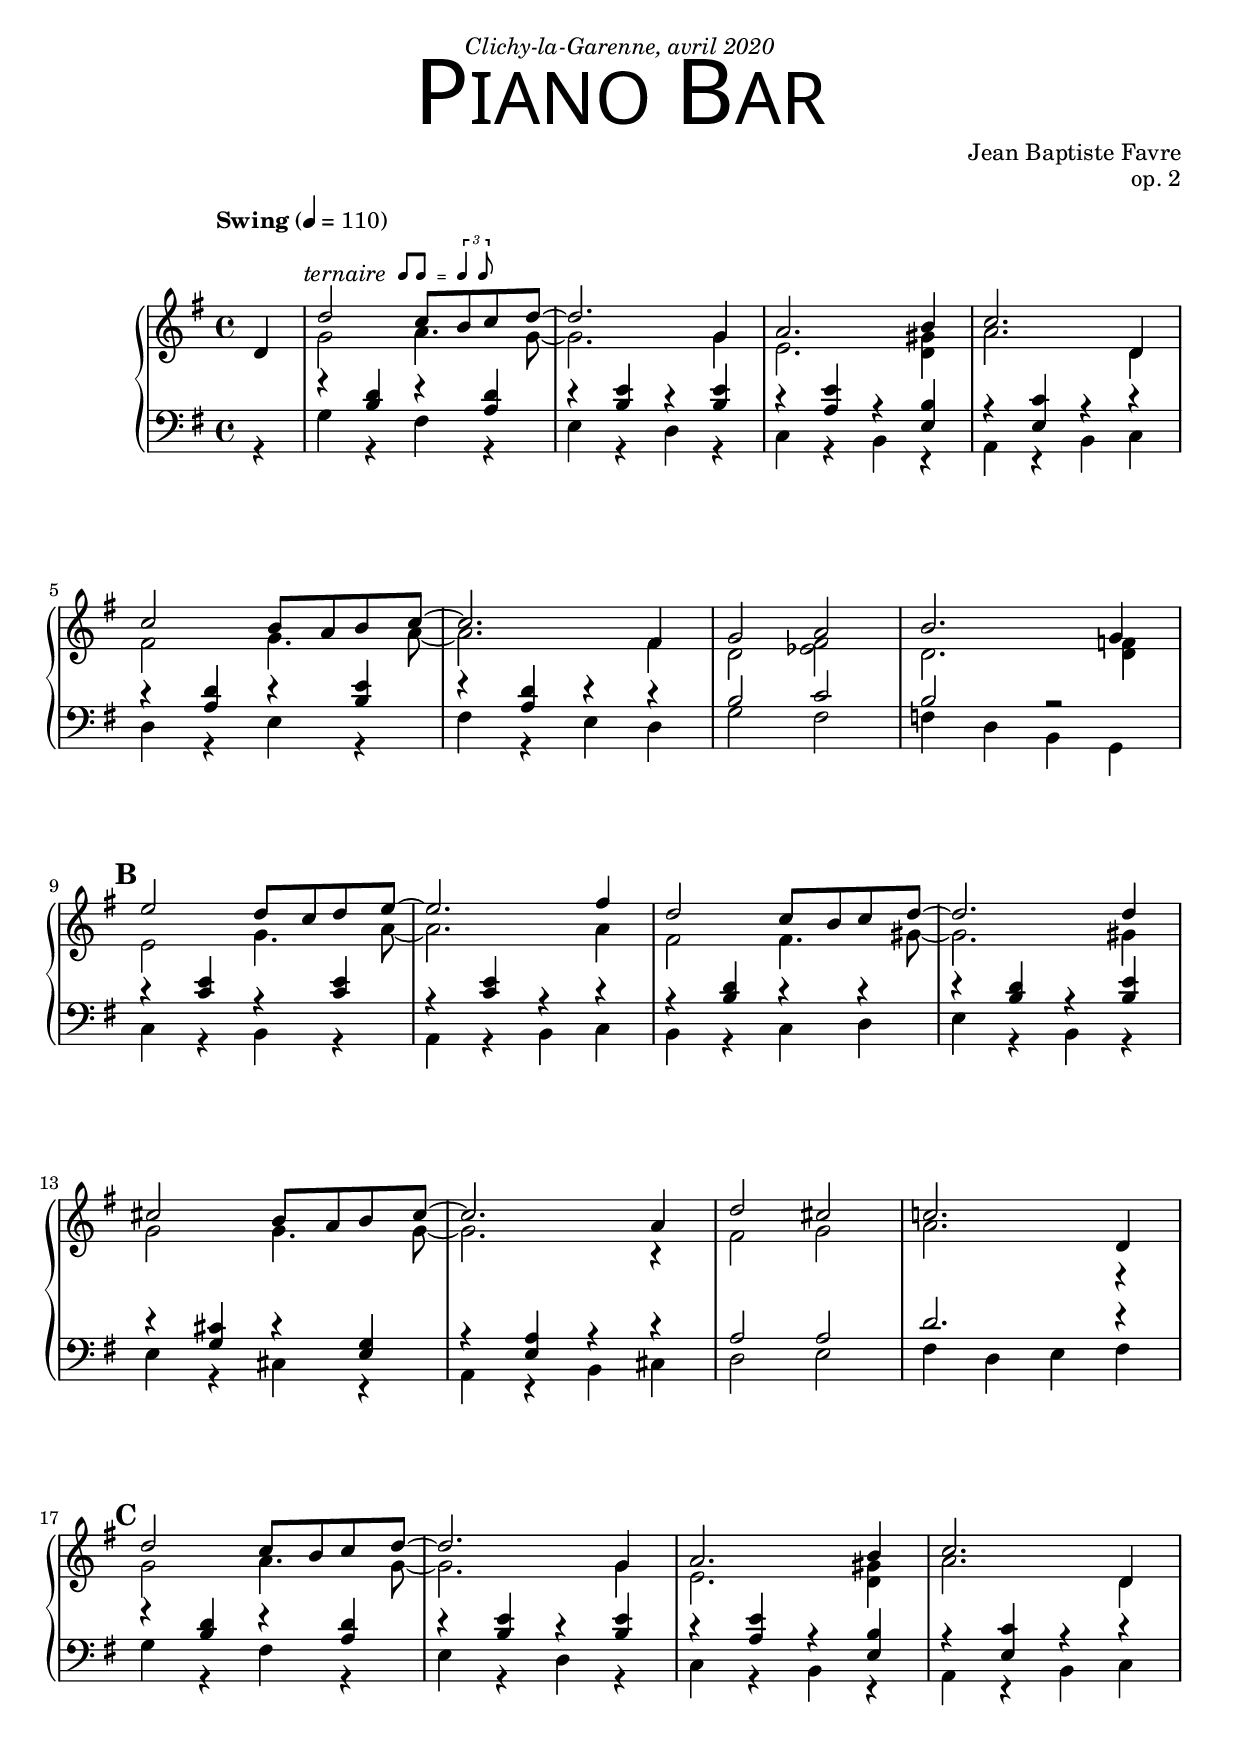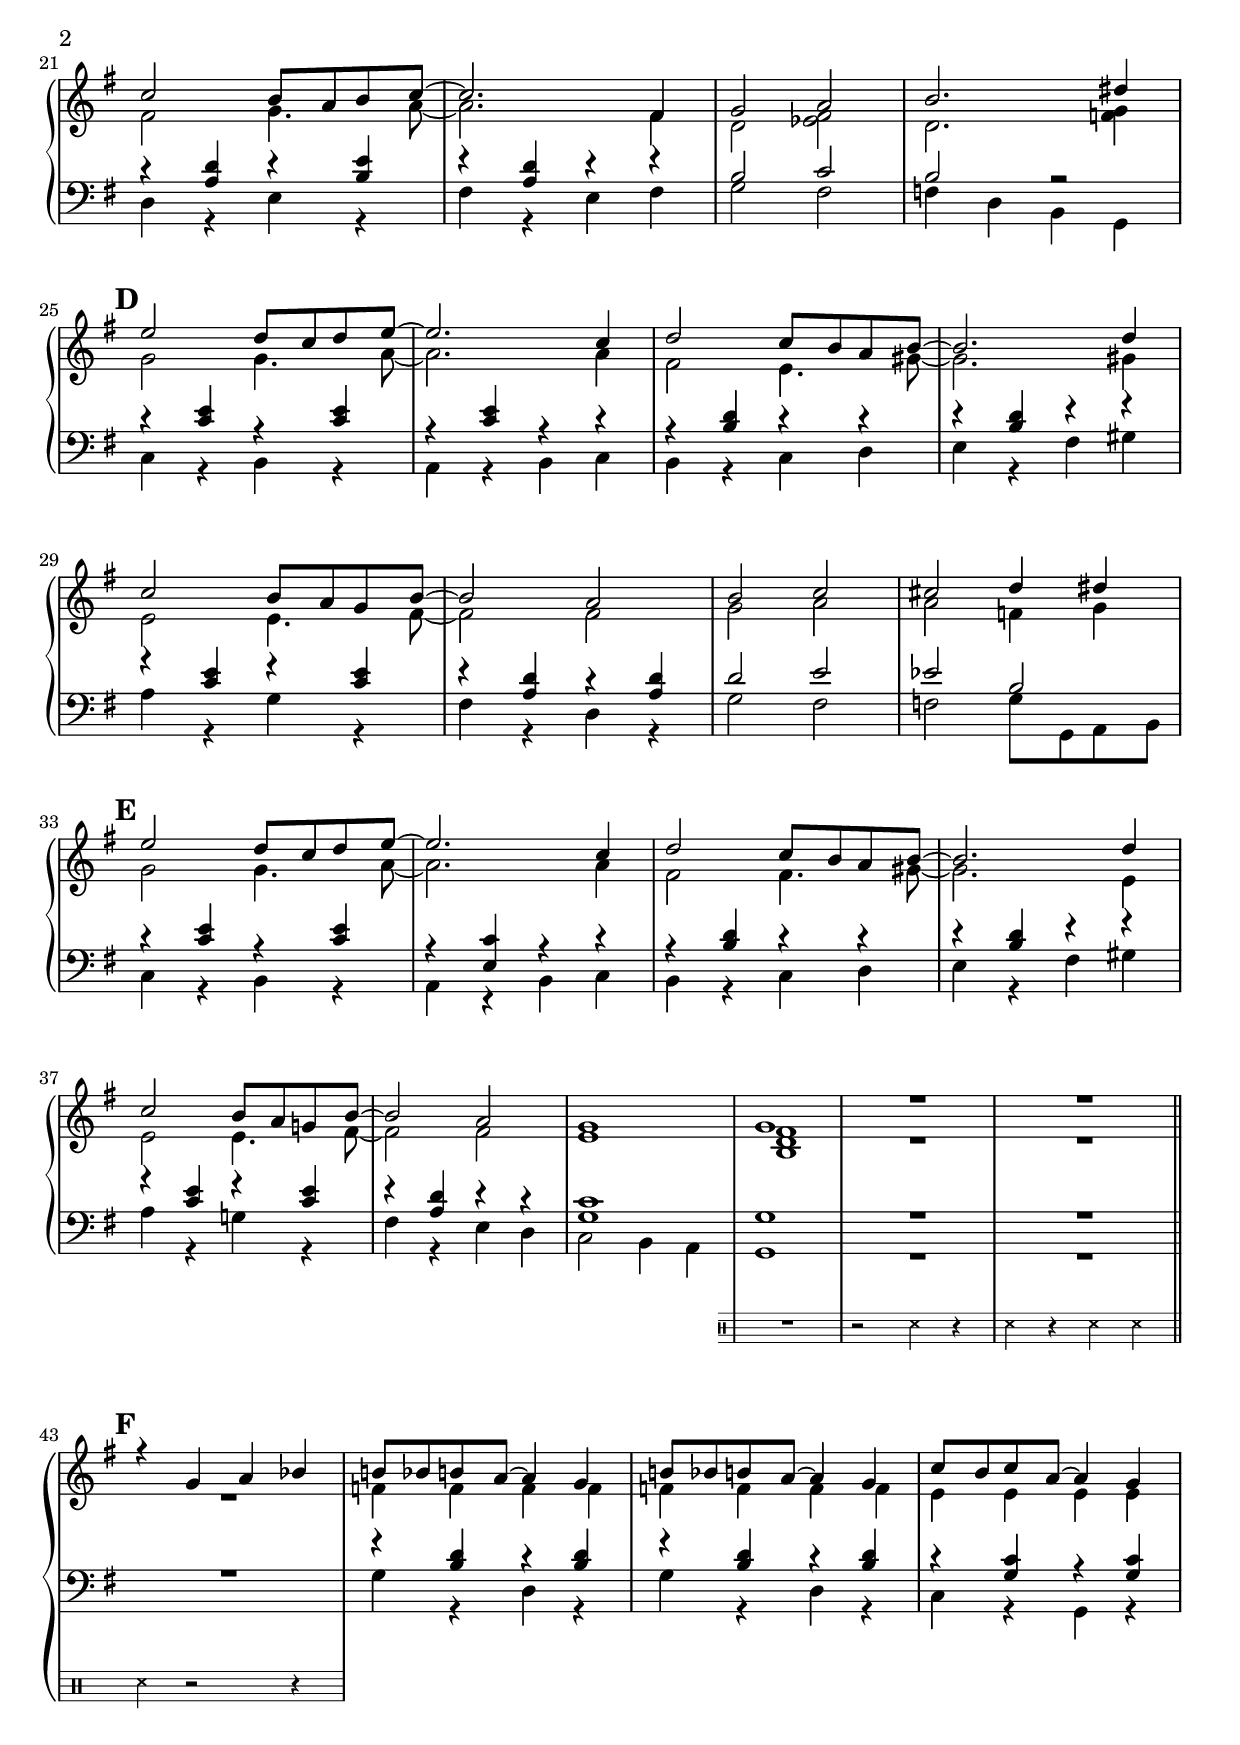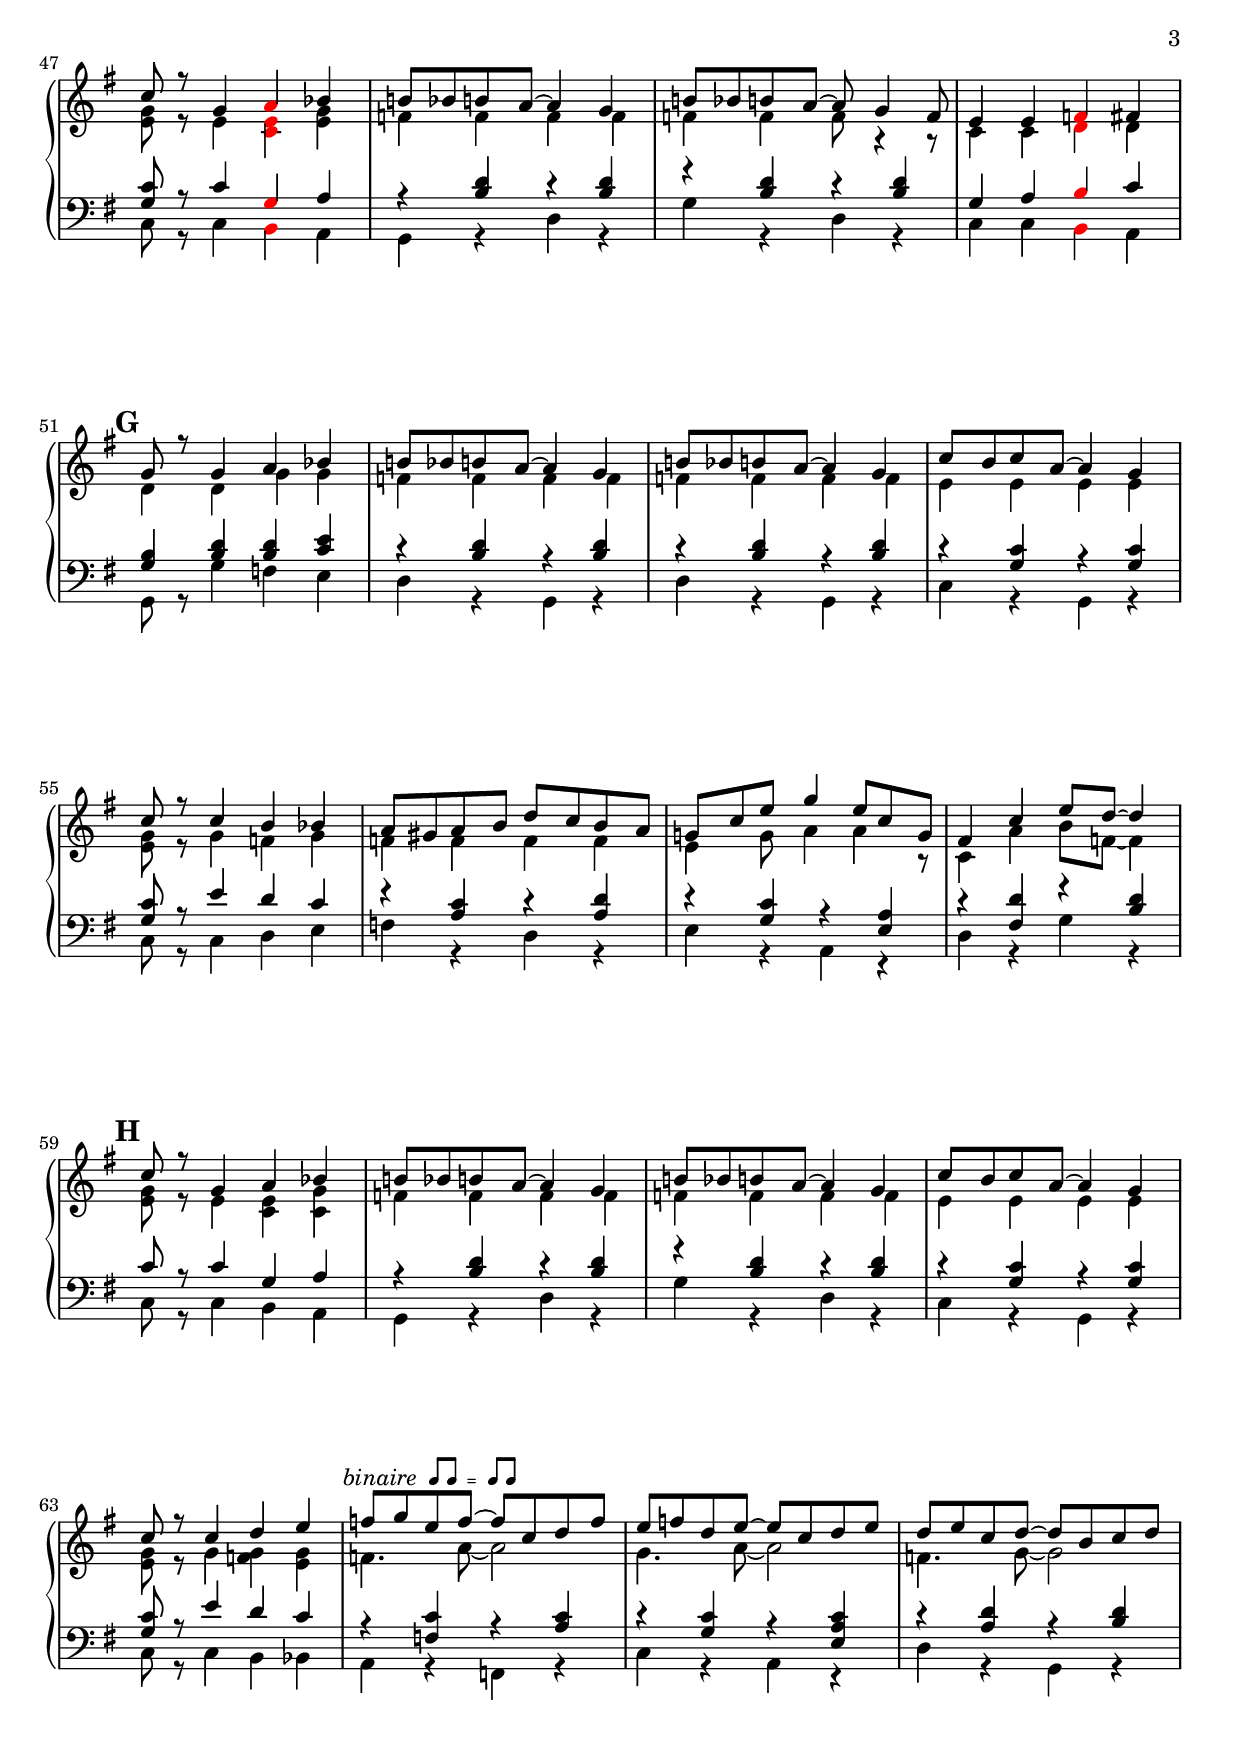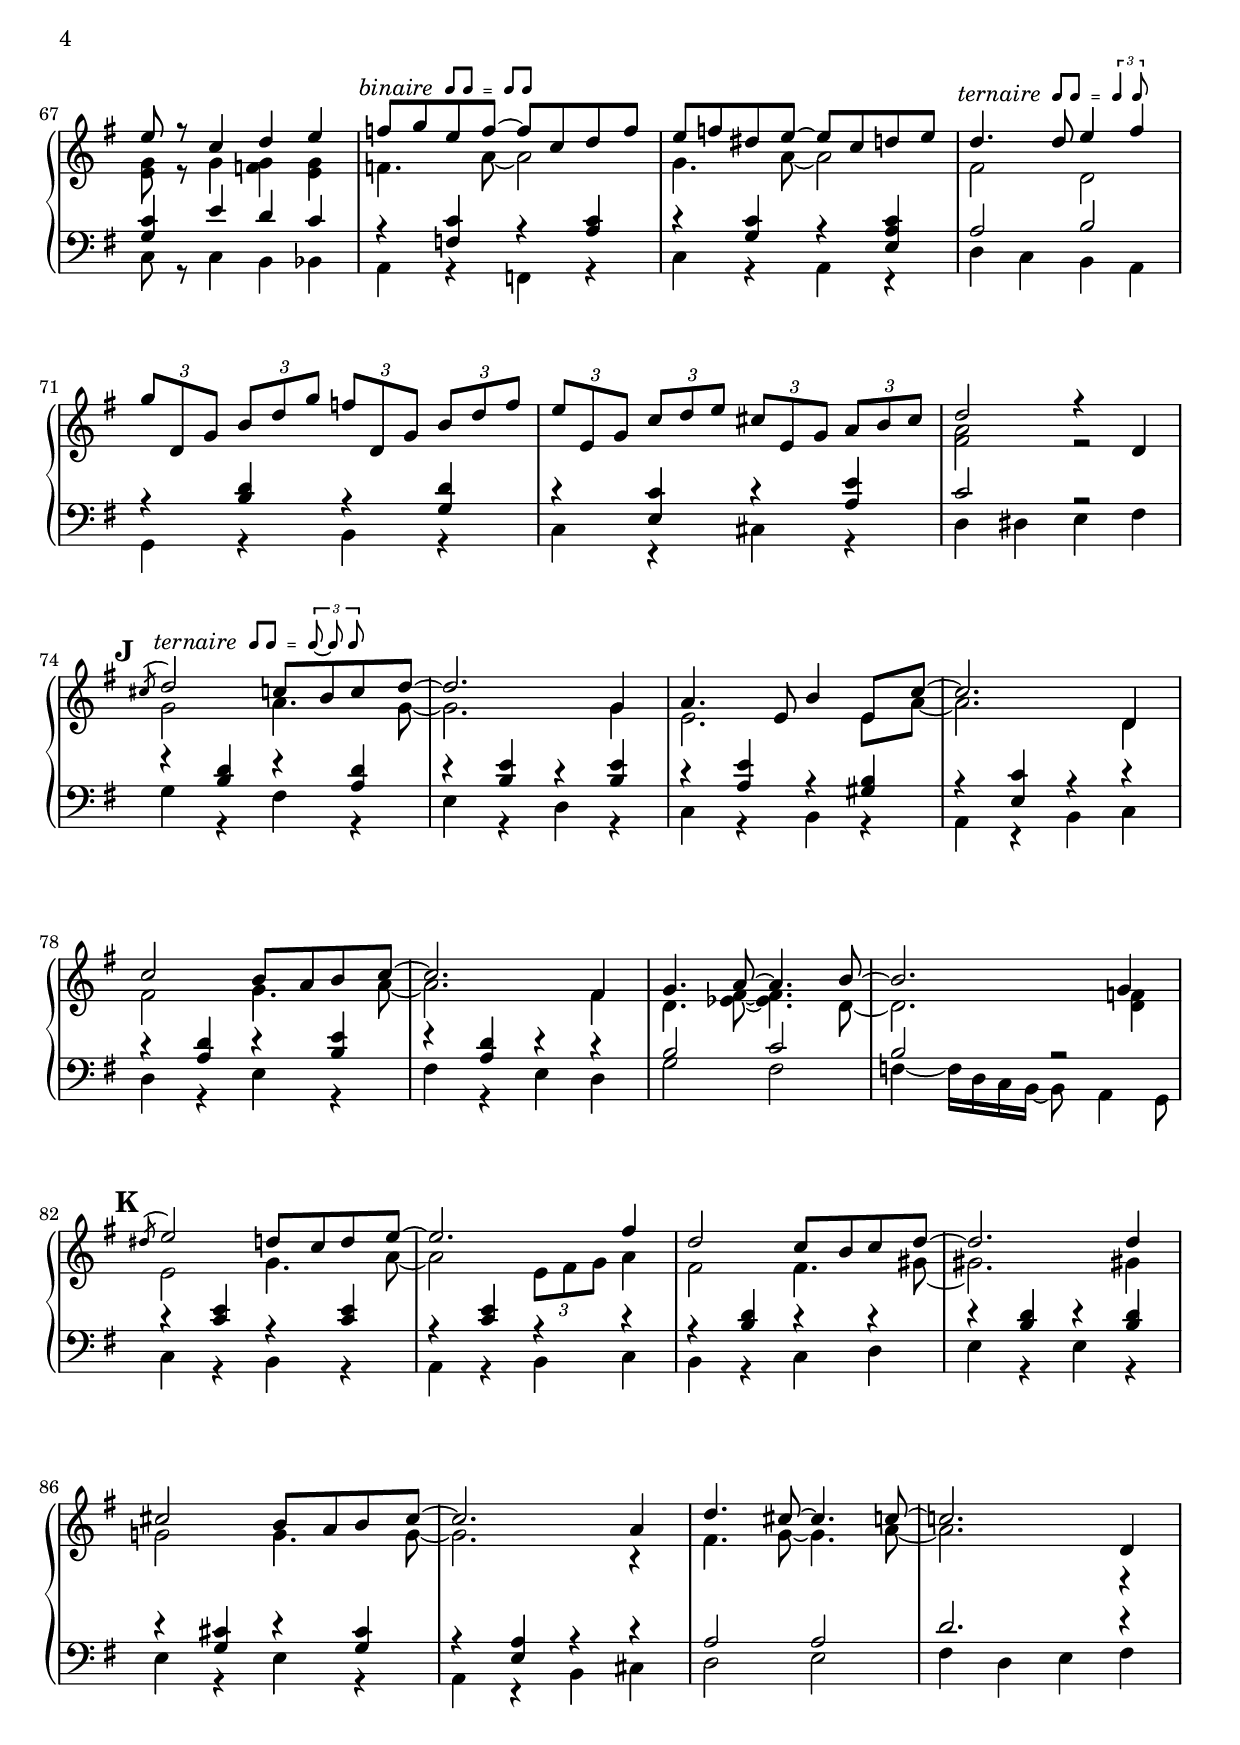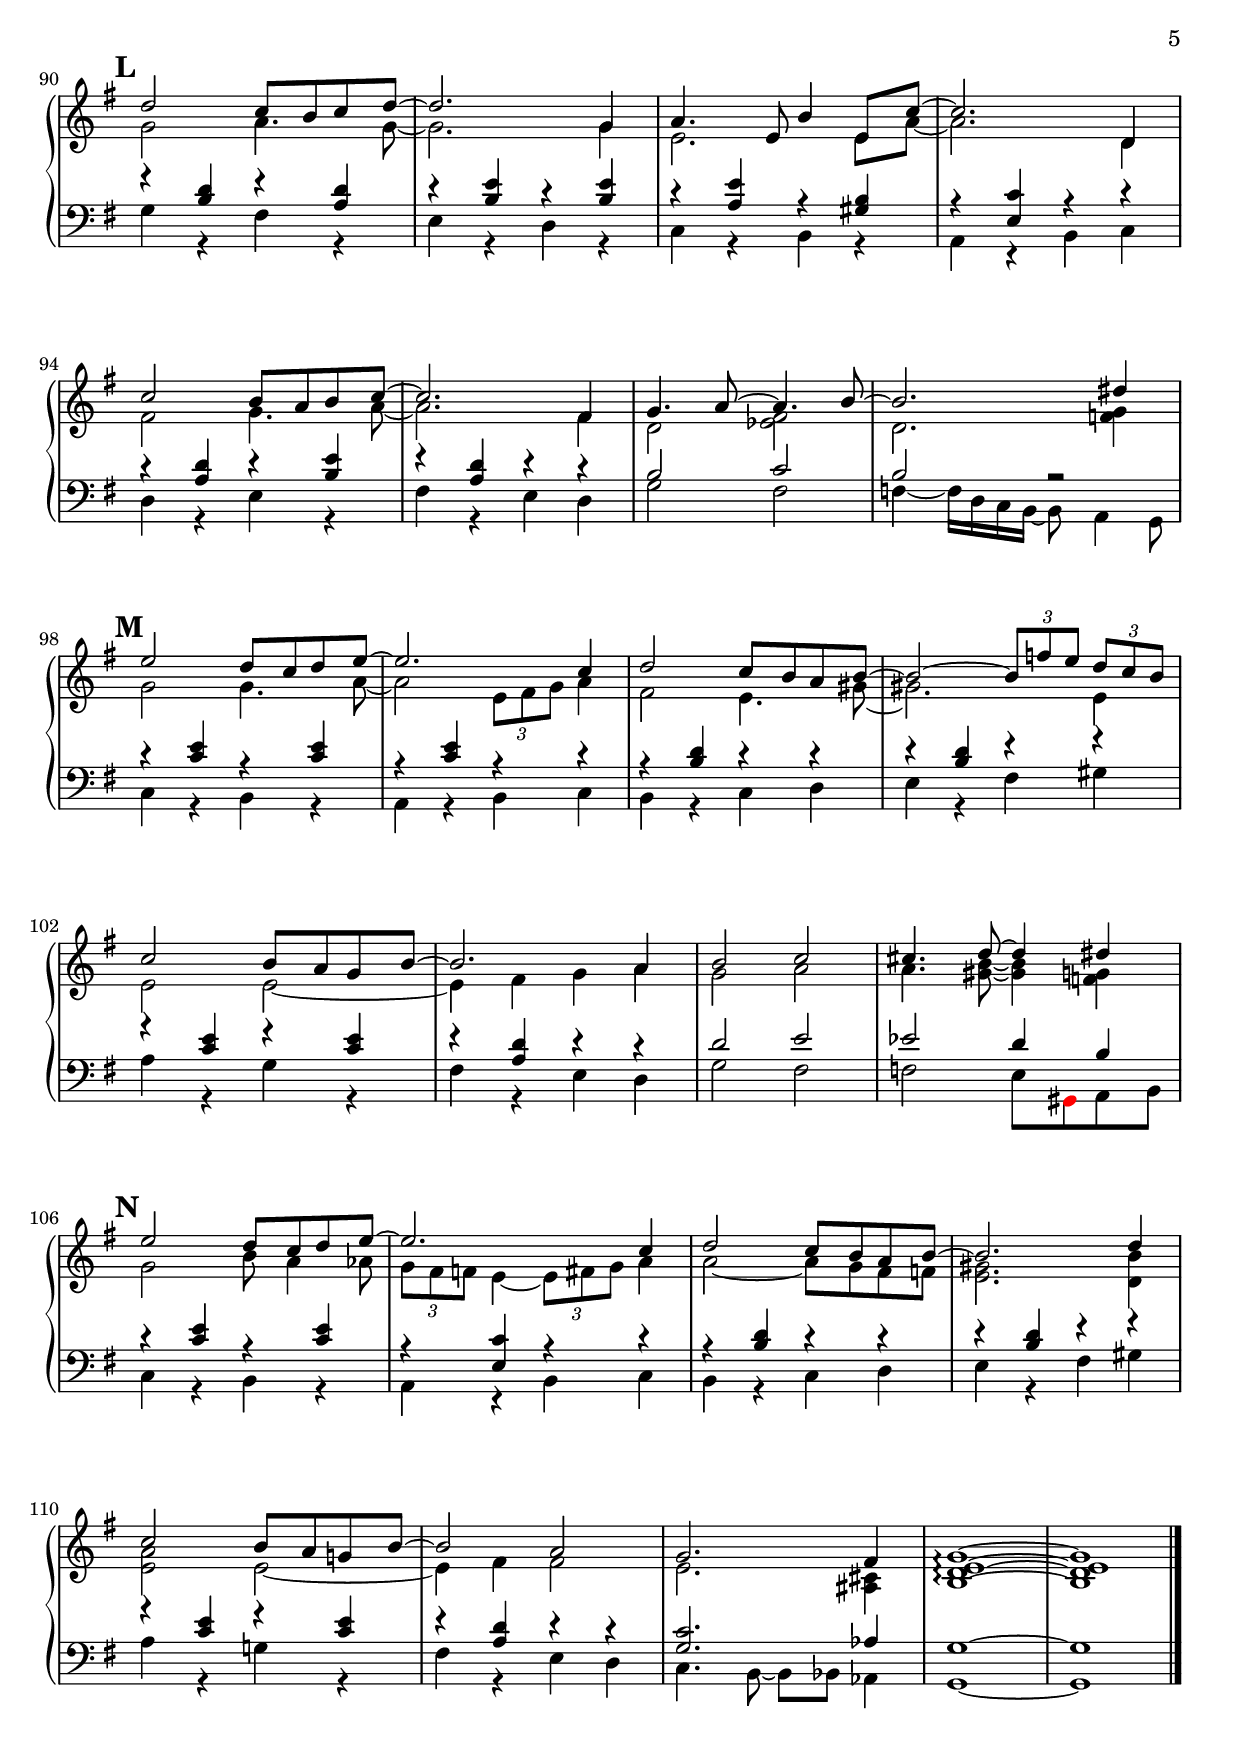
\version "2.20.0"
\language "english"
% Renders swing rhythm in midi
\include "articulate.ly"
% Only in lilypond 2.21
\include "swing.ly"

%% http://lsr.di.unimi.it/LSR/Item?id=204
%% see also http://lilypond.org/doc/v2.18/Documentation/internals/metronome_005fmark_005fengraver
%% see also http://lilypond.org/doc/v2.18/Documentation/snippets/rhythms

%%% Function: rhythmMark
%%% ============================================================
%%%  Purpose: print a sophisticated rehearsal mark e.g
%%%           for rhythm directives
%%%    Usage: \rhythmMark label music1 music2
%%% ------------------------------------------------------------
%%% Variable: label (string)
%%% ------------------------------------------------------------
%%% Variable: music1 (ly:music)
%%% ------------------------------------------------------------
%%% Variable: music2 (ly:music)
%%% ------------------------------------------------------------
%%%  Example: \rhythmMark #"Swing" \rhyMarkIIEighths
%%%                 \rhyMarkSlurredTriplets
%%% ------------------------------------------------------------
%%% Constants:
%%%           rhythmMarkStaffReduce = #-3
%%%           rhythmMarkLabelFontSize = #-2
%%% ------------------------------------------------------------
%%%  Comment: see below for predefined values for music1&2
%%% ============================================================

rhythmMarkStaffReduce = #-3
rhythmMarkLabelFontSize = #-2

rhythmMark = #(define-music-function (parser location label musicI musicII ) (string? ly:music? ly:music?)
   #{
      \mark \markup {
        \line \general-align #Y #DOWN {
          \combine
            \italic \fontsize #rhythmMarkLabelFontSize $label
            \transparent \italic \fontsize #rhythmMarkLabelFontSize f

          \score {                     % 2nd column in line
            \new Staff \with {
              fontSize = #rhythmMarkStaffReduce
              \override StaffSymbol.staff-space = #(magstep rhythmMarkStaffReduce)
              \override StaffSymbol.line-count = #0
              \override VerticalAxisGroup.Y-extent = #'(-0.85 . 4)
            }

            {
              \relative c' { \stemUp $musicI }

%             \override Score.SpacingSpanner.strict-note-spacing = ##t
              \once \override Score.TextScript.Y-offset = #-0.4
              s4.^\markup{ \halign #-1 \italic "=" }

              \relative c' { \stemUp $musicII }
            }

            \layout {
              ragged-right= ##t
              indent = 0
              \context {
                \Staff
                \remove "Clef_engraver"
                \remove "Time_signature_engraver"
              }
            } % layout end

          } % Score end

        } % line end
      } % markup end
   #})

%%% Function: rhythmMarkC
%%% ============================================================
%%%  Purpose: print a sophisticated rehearsal mark e.g for
%%%           rhythm directives in a column (music on top)
%%%    Usage: \rhythmMarkC label music1 music2
%%% ------------------------------------------------------------
%%% Variable: label (string)
%%% ------------------------------------------------------------
%%% Variable: music1 (ly:music)
%%% ------------------------------------------------------------
%%% Variable: music2 (ly:music)
%%% ------------------------------------------------------------
%%%  Example: \rhythmMarkC #"Swing" \rhyMarkIIEighths
%%%                 \rhyMarkSlurredTriplets
%%% ------------------------------------------------------------
%%% Constants:
%%%           rhythmMarkCStaffReduce = #-4
%%%           rhythmMarkCLabelFontSize = #-2
%%% ------------------------------------------------------------
%%%  Comment: see below for predefined values for music1&2
%%% ============================================================

rhythmMarkCStaffReduce = #-4
rhythmMarkCLabelFontSize = #-2

rhythmMarkC = #(define-music-function (parser location label musicI musicII ) (string? ly:music? ly:music?)
   #{
      \mark \markup
      {
        \combine

          \line {
            \hspace #0
            \translate #'(-0.1 . -3.25) \italic \fontsize #rhythmMarkCLabelFontSize $label
          } % end Line

          \line \vcenter {

              \score {                 % 1st column in line

                \new Staff \with {
                  fontSize = #rhythmMarkCStaffReduce
                  \override StaffSymbol.staff-space = #(magstep rhythmMarkCStaffReduce)
                  \override StaffSymbol.line-count = #0
                  \override VerticalAxisGroup.Y-extent = #'(0 . 0)  % td
                }

                \relative c' { \stemUp $musicI }

                \layout {
                  ragged-right= ##t
                  indent = 0
                  \context {
                    \Staff
                    \remove "Clef_engraver"
                    \remove "Time_signature_engraver" }
                } % layout

              } % 1st score

              \hspace #-0.1            % 2nd column in line

                                       % 3rd column in line
              \italic \fontsize #rhythmMarkCStaffReduce "="

              \score {                 % 4th column in line

                \new Staff \with {
                  fontSize = #rhythmMarkCStaffReduce
                  \override StaffSymbol.staff-space = #(magstep rhythmMarkCStaffReduce)
                  \override StaffSymbol.line-count = #0
                  \override VerticalAxisGroup.Y-extent = #'(0 . 0)  % td
                }

                \relative c' {
                  \stemUp $musicII
                }

                \layout {
                  ragged-right= ##t
                  indent = 0
                  \context {
                    \Staff
                    \remove "Clef_engraver"
                    \remove "Time_signature_engraver" }
                } % layout

              } % 2nd score end

            } % line end
          % end combine
        } % markup end
   #})

%%% predefined ly:music-Variables for use
%%% in function rhythmMark and rhythmMarkC
%%% ============================================================
rhyMarkI = { b'1*1/8 }

rhyMarkII = { b'2*1/4 }

rhyMarkIV = { b'4*1/2 }

rhyMarkEighth = { b'8 }

rhyMarkIIEighths = {
  % \override Score.SpacingSpanner.common-shortest-duration = #(ly:make-moment 1/4) % tight
  \override Score.SpacingSpanner.common-shortest-duration = #(ly:make-moment 3/16) % even
  b'8[ b8]
}
rhyMarkTriplets = {
  % \override Score.SpacingSpanner.common-shortest-duration = #(ly:make-moment 1/2) % super-tight
  % \override Score.SpacingSpanner.common-shortest-duration = #(ly:make-moment 1/4) % tight
  \override Score.SpacingSpanner.common-shortest-duration = #(ly:make-moment 3/16) % even
  \tuplet 3/2 { b'4 b8 }
}
rhyMarkSlurredTriplets = {
  % \override Score.SpacingSpanner.common-shortest-duration = #(ly:make-moment 1/4) % tight
  % \override Score.SpacingSpanner.common-shortest-duration = #(ly:make-moment 5/32) % slighty tighter as even
  \override Score.SpacingSpanner.common-shortest-duration = #(ly:make-moment 1/8) % even
  \tuplet 3/2 { b'8 ~ b8 b8 }
}
rhyMarkDottedEighths = {
  % \override Score.SpacingSpanner.common-shortest-duration = #(ly:make-moment 1/4) % tight
  \override Score.SpacingSpanner.common-shortest-duration = #(ly:make-moment 3/16) % even
  % \override Score.SpacingSpanner.common-shortest-duration = #(ly:make-moment 1/8) % loose
  { b'8.[ b16*2] }
}


%%% To enable processing with ly2video, uncomment include and paper blockbelow
%\include "libs/ly2video.ily"
%\paper {
%   page-breaking = #ly:one-line-breaking
%   top-margin    = 148\mm
%   bottom-margin = 148\mm
%   left-margin   = 46\mm
%   right-margin  = 46\mm
%}
%removeTags = #'(notvideo school)

%%% To enable processing with ly2video, comment paper block below
\paper {
  #(include-special-characters)
  print-all-headers = ##f
  ragged-last-bottom = ##f
  max-systems-per-page = 6
}
removeTags = #'(school)

keepTags   = #'(visuel notvideo)

\header {
  title = \markup { \override #'(font-name . "Park Lane NF") \fontsize #8 \smallCaps "Piano Bar" }
  subtitle = ""
  composer = "Jean Baptiste Favre"
  opus = "op. 2"
  dedication = \markup { \italic "Clichy-la-Garenne, avril 2020" }
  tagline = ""
}
midiInstrumentName = "honky-tonk"
global = { \override Score.MetronomeMark.padding = #7 \tempo "Swing" 4 = 110 \time 4/4 \key g \major }
sopraneVoice = \relative c' {
          \partial 4
          d4
             \tag #'notvideo \once \override Score.RehearsalMark.X-offset = #0  % td
             \tag #'notvideo \once \override Score.RehearsalMark.self-alignment-X = #RIGHT
             \tag #'notvideo \rhythmMark #"ternaire" \rhyMarkIIEighths \rhyMarkTriplets
             %\mark \default %\mark "A"
             d'2 \tripletFeel 8 { c8[ b c d~] } d2. g,4 a2. b4 c2. d,4 \break
             c'2 \tripletFeel 8 { b8[ a b c~] } c2. fs,4 g2 a2 b2. g4 \break
             \mark #2 %\mark "B"
             e'2 \tripletFeel 8 { d8[ c d e8~] } e2. fs4 d2 \tripletFeel 8 { c8[ b c d~] } d2. d4 \break
             cs2 \tripletFeel 8 { b8[ a b cs~] } cs2. a4 d2 cs2 c!2. d,4 \break
             \mark \default %\mark "C"
             d'2 \tripletFeel 8 { c8[ b c d~] } d2. g,4 a2. b4 c2. d,4 \break
             c'2 \tripletFeel 8 { b8[ a b c~] } c2. fs,4 g2 a2 b2. ds4 \break
             \mark \default %\mark "D"
             e2 \tripletFeel 8 { d8[ c d e8~] } e2. c4 d2 \tripletFeel 8 { c8[ b a b8~] } b2. d4 \break
             c2 \tripletFeel 8 { b8[ a g8 b8~] } b2 a2 b2 c2 cs2 d4 ds4 \break
             \mark \default %\mark "E"
             e2 \tripletFeel 8 { d8[ c d e8~] } e2. c4 d2 \tripletFeel 8 { c8[ b a b8~] } b2. d4 \break
             c2 \tripletFeel 8 { b8[ a g! b8~] } b2 a2 g1 g1 R1 R1 \break
             \bar"||"
             \mark \default %\mark "F"
             r4 g4 a bf \tripletFeel 8 { b!8[ bf b! a~] } a4 g4 \tripletFeel 8 { b!8[ bf b! a~] } a4 g4 \tripletFeel 8 { c8[ b c a~] } a4 g \break
             c8 r8 g4 \tweak color #red a bf \tripletFeel 8 { b!8[ bf b! a~] } a4 g4 \tripletFeel 8 { b!8[ bf b! a~] a8 g4 f8 } e4 e \tweak color #red f fs \break
             \mark \default %\mark "G"
             g8 r8 g4 a bf \tripletFeel 8 { b!8[ bf b! a~] } a4 g4 \tripletFeel 8 { b!8[ bf b! a~] } a4 g4 \tripletFeel 8 { c8[ b c a~] } a4 g4 \break
             c8 r8 c4 b bf \tripletFeel 8 { a8[ gs a b] d[ c b a] g![ c e] g4 e8[ c g] } fs4 c' \tripletFeel 8 { e8 d8~ } d4 \break
             \mark \default %\mark "H"
             c8 r8 g4 a bf \tripletFeel 8 { b!8[ bf b! a~] } a4 g4 \tripletFeel 8 { b!8[ bf b! a~] } a4 g4 \tripletFeel 8 { c8[ b c a~] a4 } g \break
             c8 r8 c4 d e \tag #'notvideo { \once \override Score.RehearsalMark.self-alignment-X = #LEFT \rhythmMark #"binaire" \rhyMarkIIEighths \rhyMarkIIEighths } f8[ g e f~] f[ c d f] e[ f d e~] e[ c d e] d[ e c d~] d[ b c d] \break
             e r8 c4 d e \tag #'notvideo { \once \override Score.RehearsalMark.self-alignment-X = #LEFT \rhythmMark #"binaire" \rhyMarkIIEighths \rhyMarkIIEighths } f8 g e f~ f c d f e f ds e~ e c d e
             \tag #'notvideo { \once \override Score.RehearsalMark.self-alignment-X = #LEFT \rhythmMark #"ternaire" \rhyMarkIIEighths \rhyMarkTriplets }
             \tripletFeel 8 { d4. d8 e4 fs } \break
             \tuplet 3/2 4 { g8 d, g b d g f d, g b d f e e, g c d e cs e, g a b cs } d2 r4 d,4 \break
             \mark \default %\mark "I"
             \acciaccatura cs'8 \tag #'notvideo { \once \override Score.RehearsalMark.self-alignment-X = #LEFT \rhythmMark #"ternaire" \rhyMarkIIEighths \rhyMarkSlurredTriplets } d2 \tripletFeel 8 { c8[ b c d~] d2. g,4 a4. e8 b'4 e,8 c'8~ } c2. d,4 \break
             c'2 \tripletFeel 8 { b8[ a b c~] } c2. fs,4 \tripletFeel 8 { g4. a8~ a4. b8~ } b2. g4 \break
             \mark \default %\mark "J"
             \acciaccatura ds'8 e2 \tripletFeel 8 { d8[ c d e8~] } e2. fs4 d2 \tripletFeel 8 { c8[ b c d~] } d2. d4 \break
             cs2 \tripletFeel 8 { b8[ a b cs~] } cs2. a4 \tripletFeel 8 { d4. cs8~ cs4. c8~ } c!2. d,4 \break
             \mark \default %\mark "K"
             d'2 \tripletFeel 8 { c8[ b c d~] d2. g,4 a4. e8 b'4 e,8 c'8~ } c2. d,4 \break
             c'2 \tripletFeel 8 { b8[ a b c~] } c2. fs,4 \tripletFeel 8 { g4. a8~ a4. b8~ } b2. ds4 \break
             \mark \default %\mark "L"
             e2 \tripletFeel 8 { d8[ c d e8~] } e2. c4 d2 \tripletFeel 8 { c8[ b a b8~] } b2~  \tuplet  3/2 4 { b8 f' e d c b } \break
             c2 \tripletFeel 8 { b8[ a g8 b8~] } b2. a4 b2 c2 \tripletFeel 8 { cs4. d8~ } d4 ds4 \break
             \mark \default %\mark "M"
             e2 \tripletFeel 8 { d8[ c d e8~] } e2. c4 d2 \tripletFeel 8 { c8[ b a b8~] } b2. d4 \break
             c2 \tripletFeel 8 { b8[ a g! b8~] } b2 a2 g2.  fs4
             \tag #'(midi)   { b,16~ d~ e~ g~ <b, d e g>2.~ <b d e g>1 }
             \tag #'(visuel) { <b d e g>1\arpeggio~ <b d e g>1 }
          \bar "|."
        }
altoVoice = \relative c' {
          \partial 4 s4
             %\mark "A"
             g'2 \tripletFeel 8 { a4. g8~} g2. g4 e2. <d gs>4 a'2. d,4
             fs2 \tripletFeel 8 { g4. a8~} a2. fs4 d2 <ef fs>2 d2. <d f>4
             % \mark "B"
             e2 \tripletFeel 8 { g4. a8~} a2. a4 fs2 \tripletFeel 8 { fs4. gs8~} gs2. gs4
             g2 \tripletFeel 8 { g4. g8~} g2. r4 fs2 g2 a2. r4
             %\mark "C"
             g2 \tripletFeel 8 { a4. g8~} g2. g4 e2. <d gs>4 a'2. d,4
             fs2 \tripletFeel 8 { g4. a8~} a2. fs4 d2 <ef fs>2 d2. <f g>4
             %\mark "D"
             g2 \tripletFeel 8 { g4. a8~} a2. a4 fs2 \tripletFeel 8 { e4. gs8~} gs2. gs4
             e2 \tripletFeel 8 { e4. fs8~} fs2 fs2 g2 a2 a2 f4 g4
             %\mark "E"
             g2 \tripletFeel 8 { g4. a8~} a2. a4 fs2 \tripletFeel 8 { fs4. gs8~} gs2. e4
             e2 \tripletFeel 8 { e4. fs8~} fs2 fs e1 <b d fs>1 R1 R1
             %\mark "F"
             R1 f'4 f f f f4 f4 f
             f4 e e4 e e <e g>8 r8 e4 <\tweak color #red c \tweak color #red e> <e g>
             f4 f4 f4 f \tripletFeel 8 { f4 f f8 r4 r8 } c4 c \tweak color #red d d
             d d g g f4 f f f f4 f f f e4 e e e
             <e g>8 r8 g4 f g \tripletFeel 8 { f4 f f f e g8 a4 a4 r8 } c,4 a' \tripletFeel 8 { b8 f~ } f4
             <e g>8 r8 e4 <c e> <c g'> f4 f f f f f f f e e e e
             <e g>8 r8 g4 <f g> <e g> f4. a8~a2 g4. a8~ a2 f4. g8~ g2 <e g>8 r8 g4 <f g> <e g>
             f4. a8~ a2 g4. a8~ a2 fs2 d2 s1 s1 <fs a>2 r2
             %\mark "G"
             g2 \tripletFeel 8 { a4. g8~  g2. g4 e2. e8 a8~ } a2. d,4
             fs2 \tripletFeel 8 { g4. a8~ } a2. fs4 \tripletFeel 8 { d4. <ef fs>8~ <ef fs>4. d8~ } d2. <d f>4
             % \mark "H"
             e2 \tripletFeel 8 { g4. a8~ } a2 \tuplet 3/2 { e8 fs g } a4 fs2 \tripletFeel 8 { fs4. gs8~ } gs!2. gs!4
             g!2 \tripletFeel 8 { g4. g8~ } g2. r4 \tripletFeel 8 { fs4. g8~ g4. a8~ } a2. r4
             %\mark "I"
             g2 \tripletFeel 8 { a4. g8~ g2. g4 e2. e8 a8~ } a2. d,4
             fs2 \tripletFeel 8 { g4. a8~ } a2. fs4 d2 <ef fs>2 d2. <f g>4
             %\mark "J"
             g2 \tripletFeel 8 { g4. a8~ } a2 \tuplet 3/2 { e8 fs g } a4 fs2 \tripletFeel 8 { e4. gs!8~ } gs!2. e4
             e2 e2~ e4 fs4 g a g2 a2 \tripletFeel 8 { a4. <gs b>8~ } <gs b>4 <f! g!>4
             %\mark "K"
             g2 \tripletFeel 8 { b8 a4 af8 } \tuplet 3/2 4 { g8 fs f } e4~ \tuplet 3/2 4 { e8 fs g} a4 a2~ \tripletFeel 8 { a8[ g fs f] } <e gs!>2. <d b'>4
             <e a>2 e2~ e4 fs4 fs2 e2. <as, cs>4 s1 s1
        }
tenorVoice = \relative c' {
          \partial 4 s4
             %\mark "A"
             r4 <b d>4 r4 <a d>4 r4 <b e>4 r4 <b e>4 r4 <a e'>4 r4 <e b'>4 r4 <e c'>4 r4 r4
             r4 <a d>4 r4 <b e>4 r4 <a d>4 r4 r4 b2 c2 b2 r2
             %\mark "B"
             r4 <c e>4 r4 <c e>4 r4 <c e>4 r4 r4 r4 <b d>4 r4 r4 r4 <b d>4 r4 <b e>4
             r4 <g cs>4 r4 <e g>4 r4 <e a>4 r4 r4 a2 a2 d2. r4
             %\mark "C"
             r4 <b d>4 r4 <a d>4 r4 <b e>4 r4 <b e>4 r4 <a e'>4 r4 <e b'>4 r4 <e c'>4 r4 r4
             r4 <a d>4 r4 <b e>4 r4 <a d>4 r4 r4 b2 c2 b2 r2
             %\mark "D"
             r4 <c e>4 r4 <c e>4 r4 <c e>4 r4 r4 r4 <b d>4 r4 r4 r4 <b d>4 r4 r4
             r4 <c e>4 r4 <c e>4 r4 <a d>4 r4 <a d>4 d2 e2 ef2 b2
             %\mark "E"
             r4 <c e>4 r4 <c e>4 r4 <e, c'>4 r4 r4 r4 <b' d>4 r4 r4 r4 <b d>4 r4 r4
             r4 <c e>4 r4 <c e>4 r4 <a d>4 r4 r4 <g c>1 <g>1 R1 R1
             %\mark "F"
             R1 r4 <b d>4 r <b d>4 r4 <b d>4 r <b d>4 r4 <g c>4 r4 <g c>4
             <g c>8 r8 c4 \tweak color #red g a r4 <b d>4 r <b d>4 r4 <b d>4 r4 <b d>4 g a \tweak color #red b c
             <g b>4 <b d> <b d> <c e> r4 <b d>4 r <b d>4 r4 <b d>4 r <b d>4 r4 <g c>4 r4 <g c>4
             <g c>8 r8 e'4 d c r4 <a c>4 r <a d>4 r4 <g c> r4 <e a> r4 <fs d'>4 r4 <b d>4
             c8 r8 c4 g a r4 <b d>4 r <b d>4 r4 <b d>4 r <b d>4 r4 <g c>4 r4 <g c>4
             <g c>8 r8 e'4 d c r4 <f, c'>4 r4 <a c> r4 <g c> r4 <e a c> r4 <a d> r4 <b d> <g c>4 e'4 d c
             r4 <f, c'>4 r4 <a c> r4 <g c> r4 <e a c> a2 b2
             r4 <b d>4 r4 <g d'> r4 <e c'> r4 <a e'> c2 r2
             %\mark "G"
             r4 <b d>4 r4 <a d>4 r4 <b e>4 r4 <b e>4 r4 <a e'>4 r4 <gs b>4 r4 <e c'>4 r4 r4
             r4 <a d>4 r4 <b e>4 r4 <a d>4 r4 r4 b2 c2 b2 r2
             %\mark "H"
             r4 <c e>4 r4 <c e>4 r4 <c e>4 r4 r4 r4 <b d>4 r4 r4 r4 <b d>4 r4 <b d>4
             r4 <g cs>4 r4 <g cs>4 r4 <e a>4 r4 r4 a2 a2 d2. r4
             %\mark "I"
             r4 <b d>4 r4 <a d>4 r4 <b e>4 r4 <b e>4 r4 <a e'>4 r4 <gs b>4 r4 <e c'>4 r4 r4
             r4 <a d>4 r4 <b e>4 r4 <a d>4 r4 r4 b2 c2 b2 r2
             %\mark "J"
             r4 <c e>4 r4 <c e>4 r4 <c e>4 r4 r4 r4 <b d>4 r4 r4 r4 <b d>4 r4 r4
             r4 <c e>4 r4 <c e>4 r4 <a d>4 r4 r4 d2 e2 ef2 d4 b
             %\mark "K"
             r4 <c e>4 r4 <c e>4 r4 <e, c'>4 r4 r4 r4 <b' d>4 r4 r4 r4 <b d>4 r4 r4
             r4 <c e>4 r4 <c e>4 r4 <a d>4 r4 r4 <g c>2. af4 g1~ g1
        }
bassesVoice = \relative f {
          \partial 4 r4
             %\mark "A"
             g4 r4 fs r4 e r4 d r4 c r4 b r4 a r4 b4 c
             d4 r4 e r4 fs r4 e4 d g2 fs f4 d4 b4 g4
             %\mark "B"
             c4 r4 b r4 a r4 b4 c b4 r4 c4 d e4 r4 b4 r4
             e4 r4 cs r4 a r4 b4 cs d2 e fs4 d e fs
             %\mark "C"
             g4 r4 fs r4 e r4 d r4 c r4 b r4 a r4 b4 c
             d4 r4 e r4 fs r4 e4 fs g2 fs f4 d4 b4 g4
             %\mark "D"
             c4 r4 b r4 a r4 b4 c b4 r4 c4 d e4 r4 fs4 gs
             a4 r4 g r4 fs r4 d4 r4 g2 fs f \tripletFeel 8 { g8[ g, a b] }
             %\mark "E"
             c4 r4 b r4 a r4 b4 c b4 r4 c4 d e4 r4 fs4 gs
             a4 r4 g! r4 fs r4 e4 d c2 b4 a
             <<
               { g1 R1 R1 }
               \new DrumStaff \with { \remove "Time_signature_engraver"
                                      alignAboveContext = #"main"
                                      fontSize = #-3
                                      \override StaffSymbol.staff-space = #(magstep -3)
                                      \override StaffSymbol.thickness = #(magstep -3)
                                      firstClef = ##t
               } \drummode { R1 r2 ss4 r4 ss4 r4 ss4 ss ss r2 r4 }
             >>
             %\mark "F"
             g'4 r d r g4 r d r c4 r g r
             c8 r c4 \tweak color #red b a g r d' r g r d r4 c4 c \tweak color #red b a
             g8 r8 g'4 f e d r g, r d' r g, r c4 r g r
             c8 r8 c4 d e f r4 d r4 e r4 a, r4 d r4 g r4
             c,8 r8 c4 b a g4 r d' r g4 r d r c4 r g r
             c8 r8 c4 b bf a r4 f r4 c' r4 a4 r4 d4 r4 g,4 r4 c8 r8 c4 b bf
             a4 r4 f4 r4 c'4 r4 a4 r4 d4 c b a g r4 b r4 c r4 cs r4 d4 ds e fs
             %\mark "A"
             g4 r4 fs r4 e r4 d r4 c r4 b r4 a r4 b4 c
             d4 r4 e r4 fs r4 e4 d g2 fs \tripletFeel 8 { f4~ f16 d c  b~ b8 a4 g8 }
             %\mark "B"
             c4 r4 b4 r4 a4 r4 b4 c b4 r4 c4 d e4 r4 e4 r4
             e4 r4 e4 r4 a,4 r4 b4 cs d2 e2 fs4 d e fs
             %\mark "C"
             g4 r4 fs4 r4 e4 r4 d4 r4 c4 r4 b4 r4 a4 r4 b4 c
             d4 r4 e4 r4 fs4 r4 e4 d g2 fs \tripletFeel 8 { f4~ f16 d c  b~ b8 a4 g8 }
             %\mark "D"
             c4 r4 b4 r4 a4 r4 b4 c b4 r4 c4 d e4 r4 fs4 gs
             a4 r4 g4 r4 fs4 r4 e4 d g2 fs f \tripletFeel 8 { e8[ \tweak color #red gs, a b] }
             %\mark "E"
             c4 r4 b4 r4 a4 r4 b4 c b4 r4 c4 d e4 r4 fs4 gs
             a4 r4 g!4 r4 fs4 r4 e4 d \tripletFeel 8 { c4. b8~ b8 bf8 } af4 g1~ g1
        }

pianoMusic =   \new PianoStaff
  <<
    \tag #'(notvideo school) \new ChordNames {
      \chordmode {
        \partial 4
        s4 g1 e:m a2.:m e4:7 a1:m
           d:7 d:7/fs g2 fs:dim g1:7/f
           c1 a:m b:m e:m
           cs:dim6/e a:7 d2 cs:dim6/e d1:7
           g1 e:m a2.:m e4:7 a1:m
           d:7 d:7/fs g2 fs:dim g1:7/f
           c1 a:m b:m e:7
           a:m d g2 fs2:dim7 f2:aug7 g4:7 g4:aug/a
           c1 a:m b:m e:7
           a:m d:6 c g:7+
      }
    }
    \new Staff = "haut" <<
      \set Staff.midiInstrument = \midiInstrumentName
      \set Score.markFormatter = #format-mark-box-alphabet
      \clef treble
      \global
      \new Voice = "soprane" { \tag #'midi \set Voice.midiMinimumVolume = #0.3
                               \tag #'midi \set Voice.midiMaximumVolume = #1
                               \voiceOne \sopraneVoice
      }
      \new Voice = "alto" { \tag #'midi \set Voice.midiMinimumVolume = #0.2
                            \tag #'midi \set Voice.midiMaximumVolume = #0.8
                            \voiceTwo \altoVoice
      }
    >>
    \new Staff <<
      \set Staff.midiInstrument = \midiInstrumentName
      \clef bass
      \global
      \new Voice = "tenor" { \tag #'midi \set Voice.midiMinimumVolume = #0.2
                             \tag #'midi \set Voice.midiMaximumVolume = #0.8
                             \voiceOne \tenorVoice
      }
      \new Voice = "bass" { \tag #'midi \set Voice.midiMinimumVolume = #0.2
                            \tag #'midi \set Voice.midiMaximumVolume = #0.8
                            \voiceTwo \bassesVoice
      }
    >>
    \tag #'(notvideo school) \new FiguredBass{
      \figuremode { \bassFigureExtendersOn
        <_>4 <5>1 <5\!> <5\!> <5\!>
             <5\!> <6\!> <5\!>2 <5\!>2 <2>1
             <5\!>1 <5\!> <5\!> <5\!>
             <6\!> <_+\!> <5\!>2 <6\!> <6\!>1
             <5>1 <5\!> <5\!> <5\!>
             <5\!> <6\!> <5\!>2 <5\!>2 <2>1
             <5\!> <5\!> <5\!> <_+\!>
             <5\!> <6\!> <5\!>2 <7\!> <7\!> <5\!>2
             <5\!>1 <5\!> <5\!> <5\!>
             <5\!> <6\!> <5\!> <5\!>
      }
    }
    \tag #'(notvideo school) \new FiguredBass{
      \figuremode {
        <_>4 <I>1 <VI> <IV> <II> <V> <V>
             <I>2 <VII>2 <I>1
             <IV>1 <II> <III> <VI>
             <IV> <II> <V>2 <IV>2 <V>1
             <I>1 <VI> <IV> <II> <V> <V>
             <I>2 <VII>2 <I>1
             <IV> <II> <III> <VI>
             <II> <V> <I>2 <VII> <VII> <I>
             <IV>1 <II> <III> <VI>
             <II> <V> <IV> <I>
      }
    }
  >>

\score {
  \header {
    title = ##f
    subtitle = ##f
    piece = ##f
  }
  \removeWithTag \removeTags \keepWithTag \keepTags \pianoMusic
  \layout {}
}
\score {
  \header {
    title = ##f
    subtitle = ##f
    piece = ##f
  }
  \removeWithTag \removeTags \keepWithTag midi \pianoMusic
  \midi {
    \context {
      \Staff
      \remove "Staff_performer"
    }
    \context {
      \Voice
      \consists "Staff_performer"
    }
  }
}
